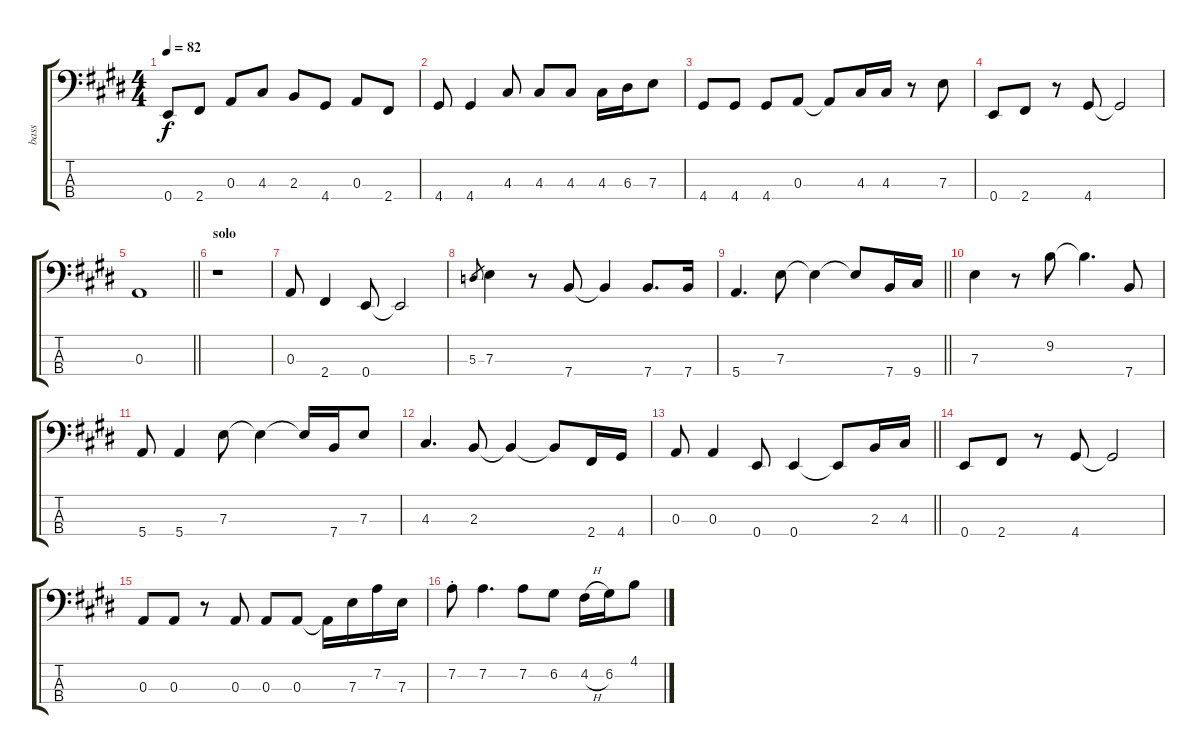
\track ("bass" "bass") {instrument electricbassfinger}
\staff {score tabs}
\tuning (G2 D2 A1 E1) {hide}
\ts (4 4)
\tempo 82
\clef f4
\ks e
0.4.8{dy f} 2.4.8 0.3.8 4.3.8 2.3.8 4.4.8 0.3.8 2.4.8 |
4.4.8 4.4.4 4.3.8 4.3.8 4.3.8 4.3.16 6.3.16 7.3.8 |
4.4.8 4.4.8 4.4.8 0.3.8 0.3{t}.8 4.3.16 4.3.16 r.8 7.3.8 |
0.4.8 2.4.8 r.8 4.4.8 4.4{t}.2 |
\barLineRight lightlight
0.3.1 |
\section ("" "solo")
r.1 |
0.3.8 2.4.4 0.4.8 0.4{t}.2 |
5.3.8{gr} 7.3.4 r.8 7.4.8 7.4{t}.4 7.4.8{d} 7.4.16 |
\barLineRight lightlight
5.4.4{d} 7.3.8 7.3{t}.4 7.3{t}.8 7.4.16 9.4.16 |
7.3.4 r.8 9.2.8 9.2{t}.4{d} 7.4.8 |
5.4.8 5.4.4 7.3.8 7.3{t}.4 7.3{t}.16 7.4.16 7.3.8 |
4.3.4{d} 2.3.8 2.3{t}.4 2.3{t}.8 2.4.16 4.4.16 |
\barLineRight lightlight
0.3.8 0.3.4 0.4.8 0.4.4 0.4{t}.8 2.3.16 4.3.16 |
0.4.8 2.4.8 r.8 4.4.8 4.4{t}.2 |
0.3.8 0.3.8 r.8 0.3.8 0.3.8 0.3.8 0.3{t}.16 7.3.16 7.2.16 7.3.16 |
7.2{st}.8 7.2.4{d} 7.2.8 6.2.8 4.2{h}.16 6.2.16 4.1.8
